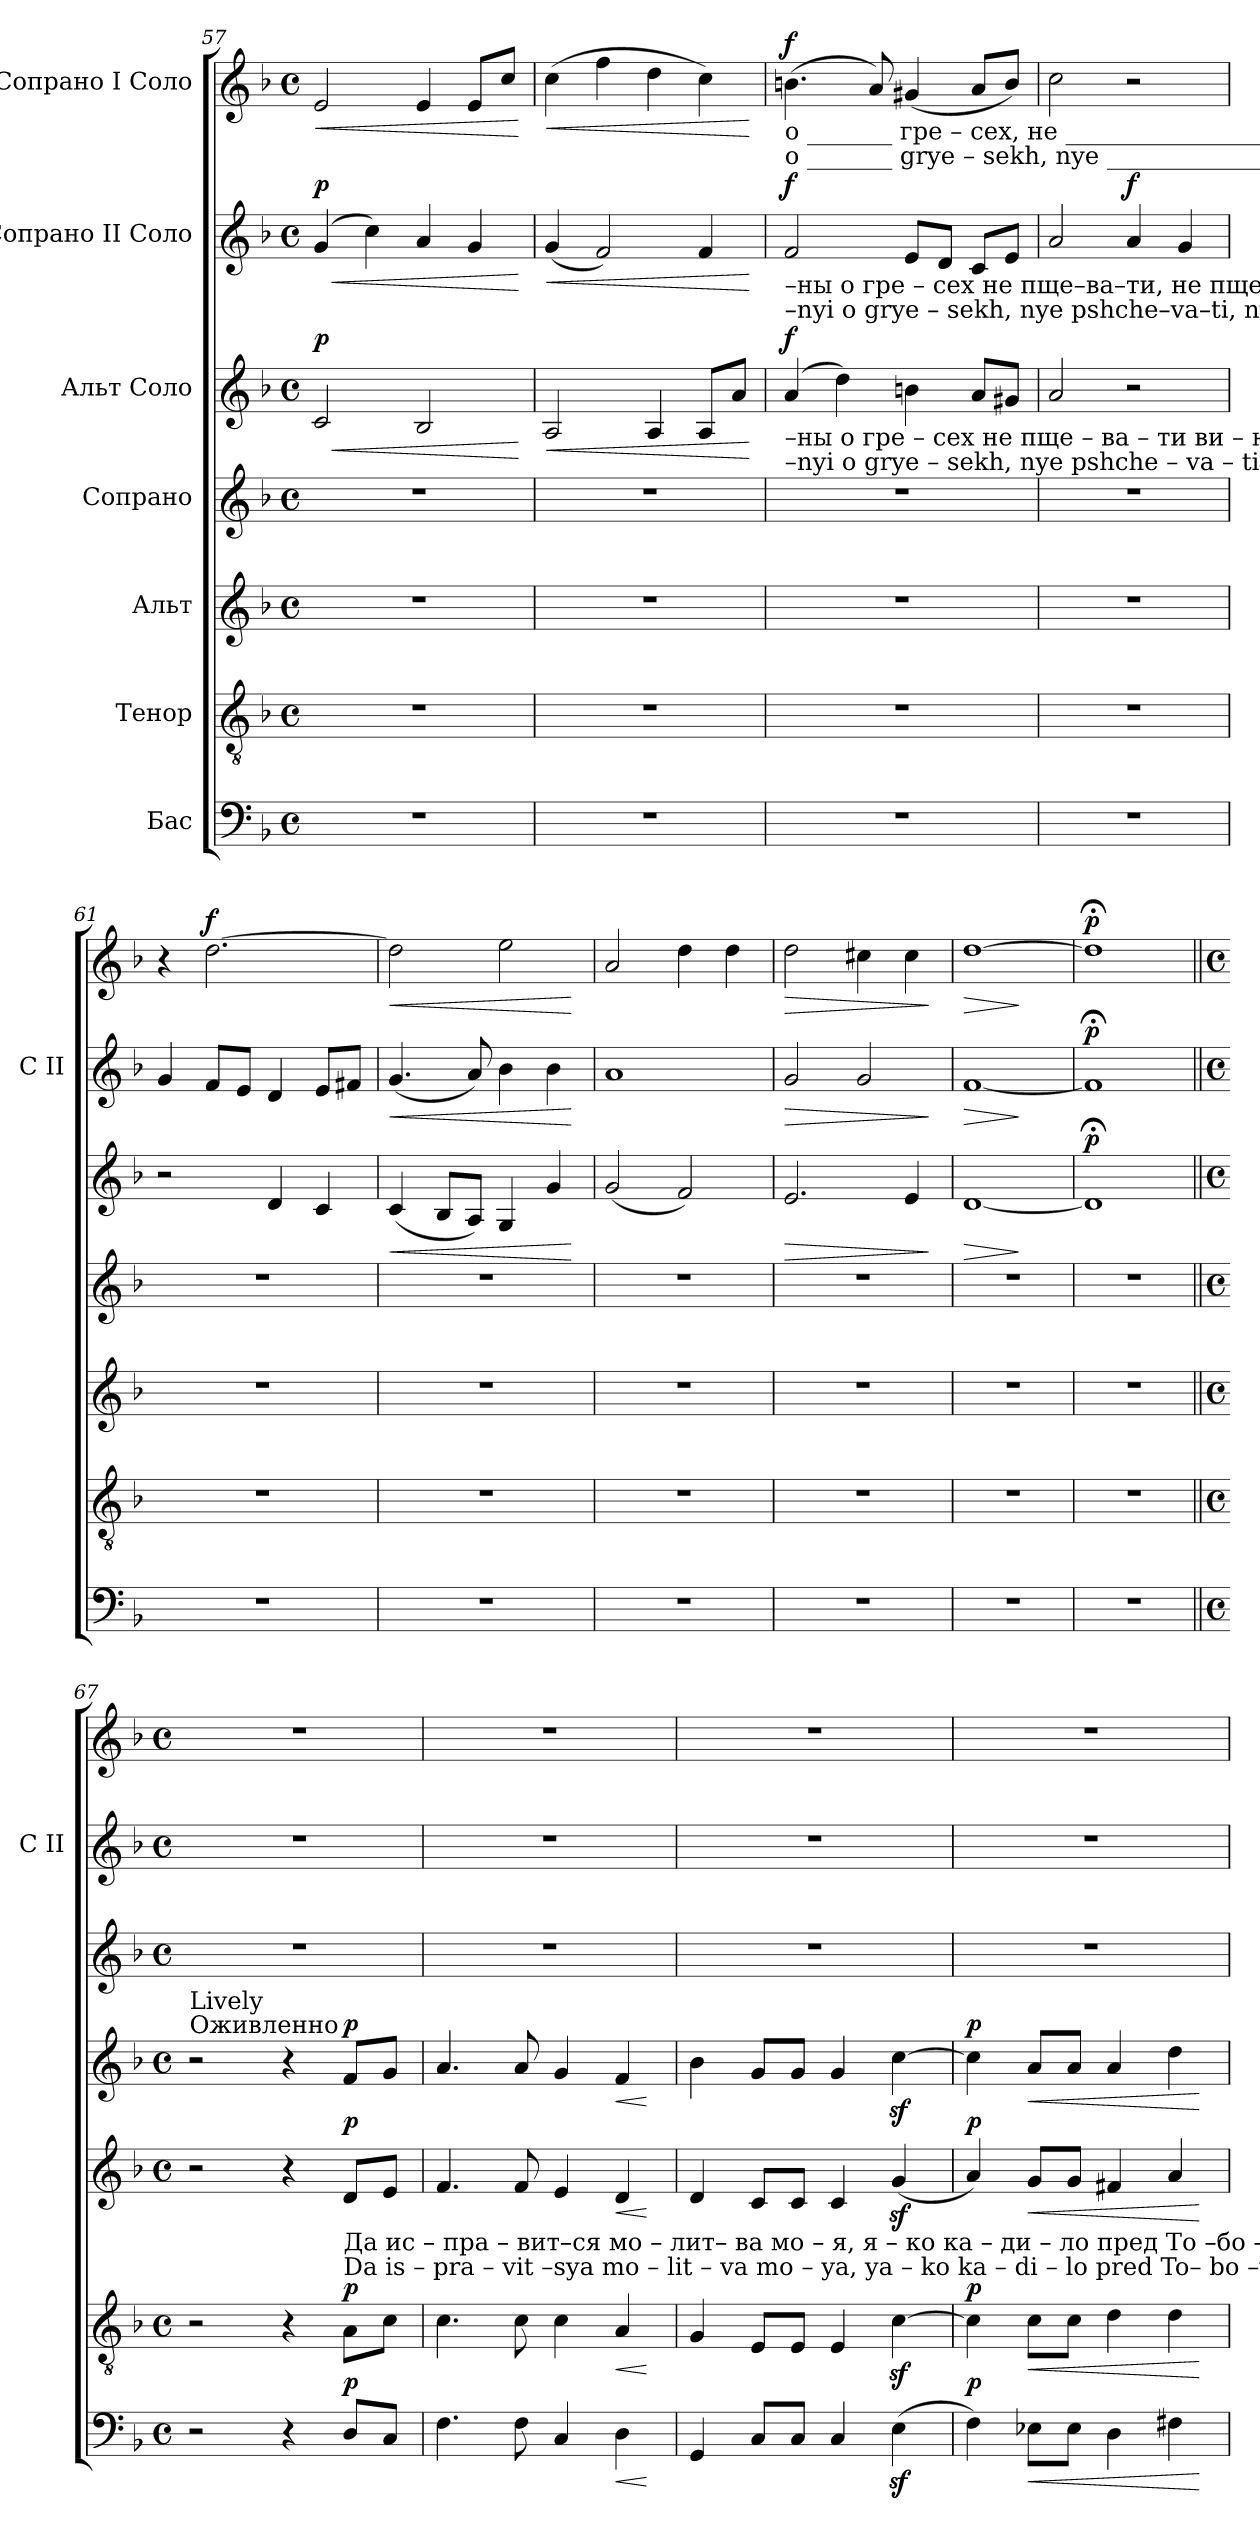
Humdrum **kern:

**kern	**dynam	**kern	**dynam	**kern	**dynam	**kern	**dynam	**kern	**dynam	**kern	**dynam	**kern	**dynam
*part7	*part7	*part6	*part6	*part5	*part5	*part4	*part4	*part3	*part3	*part2	*part2	*part1	*part1
*staff7	*staff7	*staff6	*staff6	*staff5	*staff5	*staff4	*staff4	*staff3	*staff3	*staff2	*staff2	*staff1	*staff1
*I"Бас	*	*I"Тенор	*	*I"Альт	*	*I"Сопрано	*	*I"Альт Соло	*	*I"Сопрано II Соло	*	*I"Сопрано I Соло	*
*	*	*	*	*	*	*	*	*	*	*I'С II	*	*	*
*clefF4	*	*clefGv2	*	*clefG2	*	*clefG2	*	*clefG2	*	*clefG2	*	*clefG2	*
*k[b-]	*	*k[b-]	*	*k[b-]	*	*k[b-]	*	*k[b-]	*	*k[b-]	*	*k[b-]	*
*M4/4	*	*M4/4	*	*M4/4	*	*M4/4	*	*M4/4	*	*M4/4	*	*M4/4	*
*met(c)	*	*met(c)	*	*met(c)	*	*met(c)	*	*met(c)	*	*met(c)	*	*met(c)	*
=57	=57	=57	=57	=57	=57	=57	=57	=57	=57	=57	=57	=57	=57
!	!	!	!	!	!	!	!	!	!LO:HP:b	!	!LO:HP:b	!	!LO:HP:b
!	!	!	!	!	!	!	!	!	!LO:DY:n=1:a	!	!LO:DY:n=1:a	!	!
1r	.	1r	.	1r	.	1r	.	2c/	< p	(4g/	< p	2e/	<
.	.	.	.	.	.	.	.	.	.	4cc\)	.	.	.
.	.	.	.	.	.	.	.	2B-/	.	4a/	.	4e/	.
.	.	.	.	.	.	.	.	.	.	4g/	.	8e/L	.
.	.	.	.	.	.	.	.	.	.	.	.	8cc/J	.
.	.	.	.	.	.	.	.	.	[	.	[	.	[
=58	=58	=58	=58	=58	=58	=58	=58	=58	=58	=58	=58	=58	=58
!	!	!	!	!	!	!	!	!	!LO:HP:b	!	!LO:HP:b	!	!LO:HP:b
1r	.	1r	.	1r	.	1r	.	2A/	<	(4g/	<	(4cc\	<
.	.	.	.	.	.	.	.	.	.	2f/)	.	4ff\	.
.	.	.	.	.	.	.	.	4A/	.	.	.	4dd\	.
.	.	.	.	.	.	.	.	8A/L	.	4f/	.	4cc\)	.
.	.	.	.	.	.	.	.	8a/J	.	.	.	.	.
.	.	.	.	.	.	.	.	.	[	.	[	.	[
!!LO:LB:g=z
=59	=59	=59	=59	=59	=59	=59	=59	=59	=59	=59	=59	=59	=59
!	!	!	!	!	!	!	!	!	!	!	!	!LO:TX:b:t=о _______     гре         –         сех,                           не _____________________           пще     –     ва – ти  ви –ны     о    гре – сех. ________	!
!	!	!	!	!	!	!	!	!	!	!	!	!LO:TX:b:t=o _______     grye        –        sekh,                        nye ____________________         pshche  –    va –  ti    vi  –nyi     o   grye–sekh. _______	!
!	!	!	!	!	!	!	!	!	!	!LO:TX:b:t=–ны                о        гре    –   сех   не  пще–ва–ти,  не   пще   –    ва        –      ти    ви  –  ны,                   о        гре    –   сех. _______	!	!	!
!	!	!	!	!	!	!	!	!	!	!LO:TX:b:t=–nyi               o       grye – sekh, nye pshche–va–ti, nye pshche–va       –       ti      vi   –   nyi                    o       grye  –  sekh. ______	!	!	!
!	!	!	!	!	!	!	!	!LO:TX:b:t=–ны              о          гре   –   сех                                       не   пще   –    ва         –      ти    ви – ны, _____         о               гре – сех. ______	!	!	!	!	!
!	!	!	!	!	!	!	!	!LO:TX:b:t=–nyi             o         grye  –  sekh,                                   nye pshche –  va        –       ti,     vi  –  nyi _____          o            grye –sekh. _____	!	!	!	!	!
!	!	!	!	!	!	!	!	!	!LO:DY:a	!	!LO:DY:a	!	!LO:DY:a
1r	.	1r	.	1r	.	1r	.	(4a/	f	2f/	f	(4.bn\	f
.	.	.	.	.	.	.	.	4dd\)	.	.	.	.	.
.	.	.	.	.	.	.	.	.	.	.	.	8a/)	.
.	.	.	.	.	.	.	.	4bn\	.	8e/L	.	(4g#X/	.
.	.	.	.	.	.	.	.	.	.	8d/J	.	.	.
.	.	.	.	.	.	.	.	8a/L	.	8c/L	.	8a/L	.
.	.	.	.	.	.	.	.	8g#X/J	.	8e/J	.	8b/J)	.
=60	=60	=60	=60	=60	=60	=60	=60	=60	=60	=60	=60	=60	=60
1r	.	1r	.	1r	.	1r	.	2a/	.	2a/	.	2cc\	.
!	!	!	!	!	!	!	!	!	!	!	!LO:DY:a	!	!
.	.	.	.	.	.	.	.	2r	.	4a/	f	2r	.
.	.	.	.	.	.	.	.	.	.	4g/	.	.	.
=61	=61	=61	=61	=61	=61	=61	=61	=61	=61	=61	=61	=61	=61
1r	.	1r	.	1r	.	1r	.	2r	.	4g/	.	4r	.
!	!	!	!	!	!	!	!	!	!	!	!	!	!LO:DY:a
.	.	.	.	.	.	.	.	.	.	8f/L	.	[2.dd\	f
.	.	.	.	.	.	.	.	.	.	8e/J	.	.	.
.	.	.	.	.	.	.	.	4d/	.	4d/	.	.	.
.	.	.	.	.	.	.	.	4c/	.	8e/L	.	.	.
.	.	.	.	.	.	.	.	.	.	8f#X/J	.	.	.
=62	=62	=62	=62	=62	=62	=62	=62	=62	=62	=62	=62	=62	=62
!	!	!	!	!	!	!	!	!	!LO:HP:b	!	!LO:HP:b	!	!LO:HP:b
1r	.	1r	.	1r	.	1r	.	(4c/	<	(4.g/	<	2dd\]	<
.	.	.	.	.	.	.	.	8B-/L	.	.	.	.	.
.	.	.	.	.	.	.	.	8A/J)	.	8a/)	.	.	.
.	.	.	.	.	.	.	.	4G/	.	4b-\	.	2ee\	.
.	.	.	.	.	.	.	.	4g/	.	4b-\	.	.	.
.	.	.	.	.	.	.	.	.	[	.	[	.	[
=63	=63	=63	=63	=63	=63	=63	=63	=63	=63	=63	=63	=63	=63
1r	.	1r	.	1r	.	1r	.	(2g/	.	1a	.	2a/	.
.	.	.	.	.	.	.	.	2f/)	.	.	.	4dd\	.
.	.	.	.	.	.	.	.	.	.	.	.	4dd\	.
=64	=64	=64	=64	=64	=64	=64	=64	=64	=64	=64	=64	=64	=64
!	!	!	!	!	!	!	!	!	!LO:HP:b	!	!LO:HP:b	!	!LO:HP:b
1r	.	1r	.	1r	.	1r	.	2.e/	>	2g/	>	2dd\	>
.	.	.	.	.	.	.	.	.	.	2g/	.	4cc#X\	.
.	.	.	.	.	.	.	.	4e/	.	.	.	4cc#\	.
.	.	.	.	.	.	.	.	.	]	.	]	.	]
=65	=65	=65	=65	=65	=65	=65	=65	=65	=65	=65	=65	=65	=65
!	!	!	!	!	!	!	!	!	!LO:HP:b	!	!LO:HP:b	!	!LO:HP:b
1r	.	1r	.	1r	.	1r	.	[1d	>	[1f	>	[1dd	>
.	.	.	.	.	.	.	.	.	]	.	]	.	]
=66	=66	=66	=66	=66	=66	=66	=66	=66	=66	=66	=66	=66	=66
!	!	!	!	!	!	!	!	!	!LO:DY:a	!	!LO:DY:a	!	!LO:DY:a
1r	.	1r	.	1r	.	1r	.	1d;<]	p	1f;<]	p	1dd;<]	p
!!LO:PB:g=z
=67||	=67||	=67||	=67||	=67||	=67||	=67||	=67||	=67||	=67||	=67||	=67||	=67||	=67||
*M4/4	*	*M4/4	*	*M4/4	*	*M4/4	*	*M4/4	*	*M4/4	*	*M4/4	*
*met(c)	*	*met(c)	*	*met(c)	*	*met(c)	*	*met(c)	*	*met(c)	*	*met(c)	*
*	*	*	*	*	*	*	*	*	*	*	*	*MM140	*
!	!	!	!	!	!	!LO:TX:a:t=Оживленно	!	!	!	!	!	!	!
!	!	!	!	!	!	!LO:TX:a:t=Lively	!	!	!	!	!	!	!
2r	.	2r	.	2r	.	2r	.	1r	.	1r	.	1r	.
4r	.	4r	.	4r	.	4r	.	.	.	.	.	.	.
!	!	!	!	!LO:TX:b:t=Да  ис  –  пра – вит–ся  мо  –  лит– ва   мо  – я,     я            –        ко   ка  –  ди  –  ло     пред То –бо – ю	!	!	!	!	!	!	!	!	!
!	!	!	!	!LO:TX:b:t=Da  is   –   pra  – vit –sya  mo –  lit   – va    mo – ya,   ya         –         ko   ka  –  di   –  lo      pred  To– bo –yu	!	!	!	!	!	!	!	!	!
!	!LO:DY:a	!	!LO:DY:a	!	!LO:DY:a	!	!LO:DY:a	!	!	!	!	!	!
8D/L	p	8A\L	p	8d/L	p	8f/L	p	.	.	.	.	.	.
8C/J	.	8c\J	.	8e/J	.	8g/J	.	.	.	.	.	.	.
=68	=68	=68	=68	=68	=68	=68	=68	=68	=68	=68	=68	=68	=68
4.F\	.	4.c\	.	4.f/	.	4.a/	.	1r	.	1r	.	1r	.
8F\	.	8c\	.	8f/	.	8a/	.	.	.	.	.	.	.
4C/	.	4c\	.	4e/	.	4g/	.	.	.	.	.	.	.
!	!LO:HP:b	!	!LO:HP:b	!	!LO:HP:b	!	!LO:HP:b	!	!	!	!	!	!
4D\	<	4A/	<	4d/	<	4f/	<	.	.	.	.	.	.
.	[	.	[	.	[	.	[	.	.	.	.	.	.
=69	=69	=69	=69	=69	=69	=69	=69	=69	=69	=69	=69	=69	=69
4GG/	.	4G/	.	4d/	.	4b-\	.	1r	.	1r	.	1r	.
8C/L	.	8E/L	.	8c/L	.	8g/L	.	.	.	.	.	.	.
8C/J	.	8E/J	.	8c/J	.	8g/J	.	.	.	.	.	.	.
4C/	.	4E/	.	4c/	.	4g/	.	.	.	.	.	.	.
(4Ez>\	.	[4cz>\	.	(4gz>/	.	[4ccz>\	.	.	.	.	.	.	.
=70	=70	=70	=70	=70	=70	=70	=70	=70	=70	=70	=70	=70	=70
!	!LO:DY:a	!	!LO:DY:a	!	!LO:DY:a	!	!LO:DY:a	!	!	!	!	!	!
4F\)	p	4c\]	p	4a/)	p	4cc\]	p	1r	.	1r	.	1r	.
!	!LO:HP:b	!	!LO:HP:b	!	!LO:HP:b	!	!LO:HP:b	!	!	!	!	!	!
8E-X\L	<	8c\L	<	8g/L	<	8a/L	<	.	.	.	.	.	.
8E-\J	.	8c\J	.	8g/J	.	8a/J	.	.	.	.	.	.	.
4D\	.	4d\	.	4f#X/	.	4a/	.	.	.	.	.	.	.
4F#X\	.	4d\	.	4a/	.	4dd\	.	.	.	.	.	.	.
.	[	.	[	.	[	.	[	.	.	.	.	.	.
=	=	=	=	=	=	=	=	=	=	=	=	=	=
*-	*-	*-	*-	*-	*-	*-	*-	*-	*-	*-	*-	*-	*-
